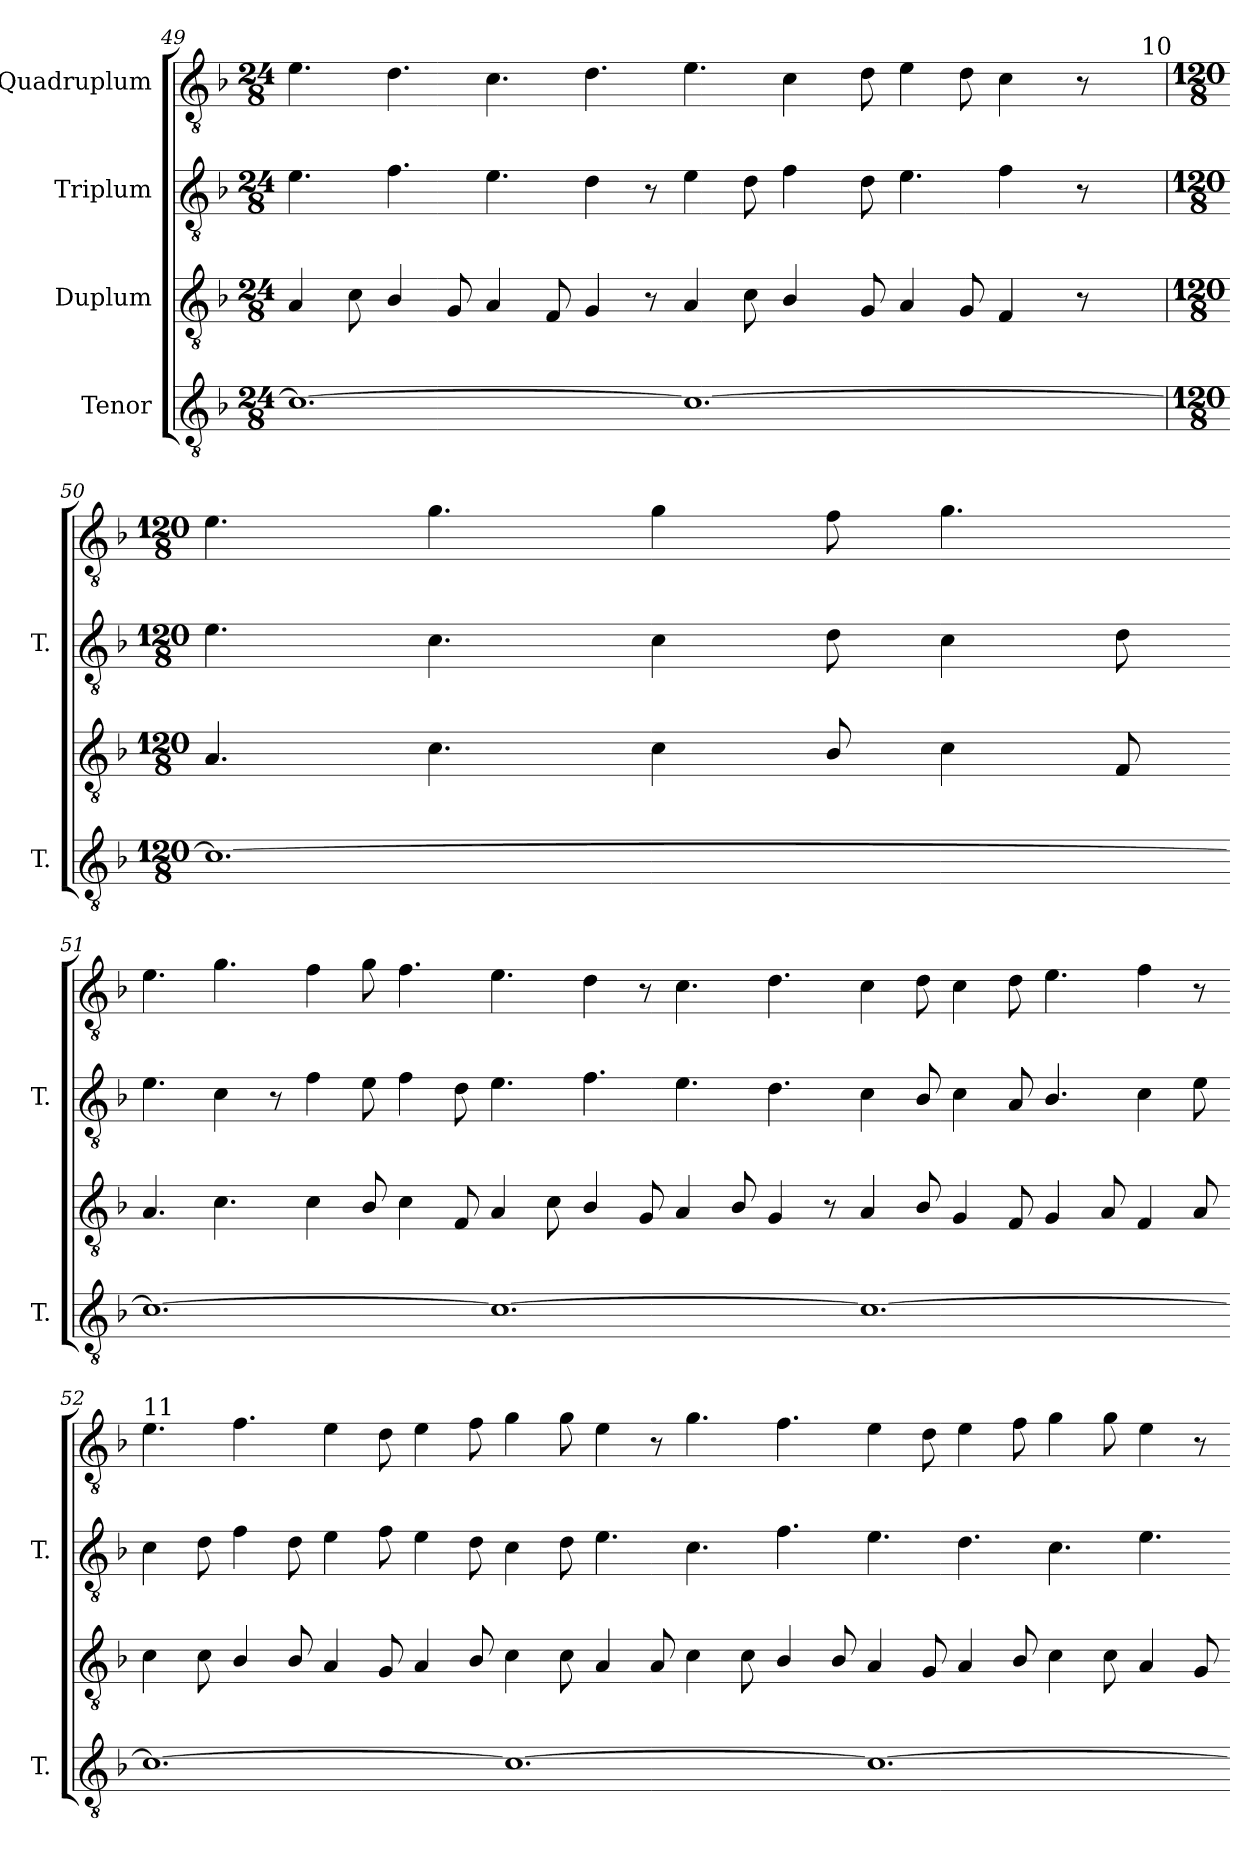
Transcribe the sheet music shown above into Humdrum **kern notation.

**kern	**kern	**kern	**kern
*part4	*part3	*part2	*part1
*staff4	*staff3	*staff2	*staff1
*I"Tenor	*I"Duplum	*I"Triplum	*I"Quadruplum
*I'T.	*	*I'T.	*
!!LO:PB:g=z
*clefGv2	*clefGv2	*clefGv2	*clefGv2
*ITrd7c12	*ITrd7c12	*ITrd7c12	*ITrd7c12
*k[b-]	*k[b-]	*k[b-]	*k[b-]
*F:	*F:	*F:	*F:
*M24/8	*M24/8	*M24/8	*M24/8
=49	=49	=49	=49
*	*	*	*^
1.Ci_	4AAi/	4.Ei\	4.Ei\	1ryy
.	8Ci\	.	.	.
.	4BB-i/	4.Fi\	4.Di\	.
.	8GGi/	.	.	.
.	4AAi/	4.Ei\	4.Ci\	.
.	8FFi/	.	.	1ryy
.	4GGi/	4Di\	4.Di\	.
.	8r	8r	.	.
1.Ci_	4AAi/	4Ei\	4.Ei\	.
.	8Ci\	8Di\	.	.
.	4BB-i/	4Fi\	4Ci\	.
.	.	.	.	2ryy
.	8GGi/	8Di\	8Di\	.
.	4AAi/	4.Ei\	4Ei\	.
.	8GGi/	.	8Di\	4ryy
.	4FFi/	4Fi\	4Ci\	.
.	.	.	.	8ryy
.	8r	8r	8r	16ryy
.	.	.	.	32ryy
.	.	.	.	64ryy
.	.	.	.	128...ryy
!	!	!	!	!LO:TX:a:t=10
.	.	.	.	1024ryy
*	*	*	*v	*v
=50	=50	=50	=50
*M120/8	*M120/8	*M120/8	*M120/8
1.Ci_	4.AAi/	4.Ei\	4.Ei\
.	4.Ci\	4.Ci\	4.Gi\
.	4Ci\	4Ci\	4Gi\
.	8BB-i/	8Di\	8Fi\
.	4Ci\	4Ci\	4.Gi\
.	8FFi/	8Di\	.
!!LO:LB:g=z
=51-	=51-	=51-	=51-
1.Ci_	4.AAi/	4.Ei\	4.Ei\
.	4.Ci\	4Ci\	4.Gi\
.	.	8r	.
.	4Ci\	4Fi\	4Fi\
.	8BB-i/	8Ei\	8Gi\
.	4Ci\	4Fi\	4.Fi\
.	8FFi/	8Di\	.
1.Ci_	4AAi/	4.Ei\	4.Ei\
.	8Ci\	.	.
.	4BB-i/	4.Fi\	4Di\
.	8GGi/	.	8r
.	4AAi/	4.Ei\	4.Ci\
.	8BB-i/	.	.
.	4GGi/	4.Di\	4.Di\
.	8r	.	.
1.Ci_	4AAi/	4Ci\	4Ci\
.	8BB-i/	8BB-i/	8Di\
.	4GGi/	4Ci\	4Ci\
.	8FFi/	8AAi/	8Di\
.	4GGi/	4.BB-i/	4.Ei\
.	8AAi/	.	.
.	4FFi/	4Ci\	4Fi\
.	8AAi/	8Ei\	8r
!!LO:LB:g=z
=52-	=52-	=52-	=52-
!	!	!	!LO:TX:a:t=11
1.Ci_	4Ci\	4Ci\	4.Ei\
.	8Ci\	8Di\	.
.	4BB-i/	4Fi\	4.Fi\
.	8BB-i/	8Di\	.
.	4AAi/	4Ei\	4Ei\
.	8GGi/	8Fi\	8Di\
.	4AAi/	4Ei\	4Ei\
.	8BB-i/	8Di\	8Fi\
1.Ci_	4Ci\	4Ci\	4Gi\
.	8Ci\	8Di\	8Gi\
.	4AAi/	4.Ei\	4Ei\
.	8AAi/	.	8r
.	4Ci\	4.Ci\	4.Gi\
.	8Ci\	.	.
.	4BB-i/	4.Fi\	4.Fi\
.	8BB-i/	.	.
1.Ci_	4AAi/	4.Ei\	4Ei\
.	8GGi/	.	8Di\
.	4AAi/	4.Di\	4Ei\
.	8BB-i/	.	8Fi\
.	4Ci\	4.Ci\	4Gi\
.	8Ci\	.	8Gi\
.	4AAi/	4.Ei\	4Ei\
.	8GGi/	.	8r
=-	=-	=-	=-
*-	*-	*-	*-
